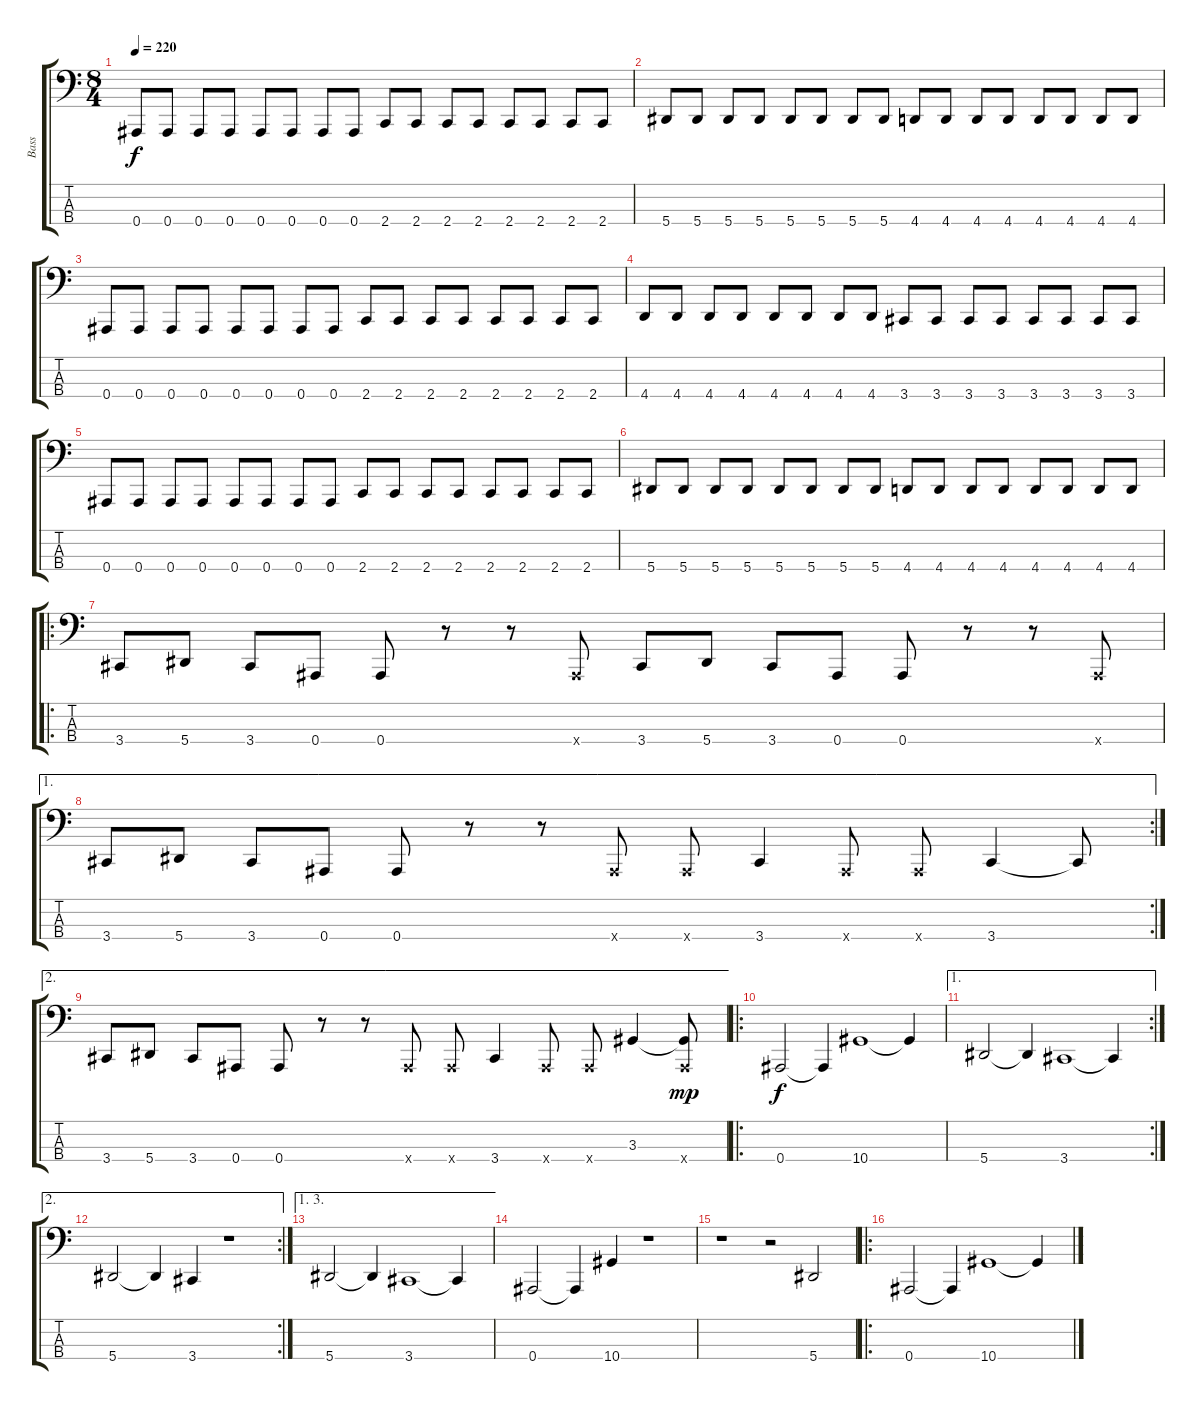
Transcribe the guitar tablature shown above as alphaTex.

\track ("Bass" "Bass") {instrument electricbassfinger}
\staff {score tabs}
\tuning (Eb2 Bb1 F1 Bb0) {hide}
\ts (8 4)
\tempo 220
\clef f4
\ks c
0.4.8{dy f} 0.4.8 0.4.8 0.4.8 0.4.8 0.4.8 0.4.8 0.4.8 2.4.8 2.4.8 2.4.8 2.4.8 2.4.8 2.4.8 2.4.8 2.4.8 |
5.4.8 5.4.8 5.4.8 5.4.8 5.4.8 5.4.8 5.4.8 5.4.8 4.4.8 4.4.8 4.4.8 4.4.8 4.4.8 4.4.8 4.4.8 4.4.8 |
0.4.8 0.4.8 0.4.8 0.4.8 0.4.8 0.4.8 0.4.8 0.4.8 2.4.8 2.4.8 2.4.8 2.4.8 2.4.8 2.4.8 2.4.8 2.4.8 |
4.4.8 4.4.8 4.4.8 4.4.8 4.4.8 4.4.8 4.4.8 4.4.8 3.4.8 3.4.8 3.4.8 3.4.8 3.4.8 3.4.8 3.4.8 3.4.8 |
0.4.8 0.4.8 0.4.8 0.4.8 0.4.8 0.4.8 0.4.8 0.4.8 2.4.8 2.4.8 2.4.8 2.4.8 2.4.8 2.4.8 2.4.8 2.4.8 |
5.4.8 5.4.8 5.4.8 5.4.8 5.4.8 5.4.8 5.4.8 5.4.8 4.4.8 4.4.8 4.4.8 4.4.8 4.4.8 4.4.8 4.4.8 4.4.8 |
\ro
3.4.8 5.4.8 3.4.8 0.4.8 0.4.8 r.8 r.8 0.4{x}.8 3.4.8 5.4.8 3.4.8 0.4.8 0.4.8 r.8 r.8 0.4{x}.8 |
\ae 1
\rc 2
3.4.8 5.4.8 3.4.8 0.4.8 0.4.8 r.8 r.8 0.4{x}.8 0.4{x}.8 3.4.4 0.4{x}.8 0.4{x}.8 3.4.4 3.4{t}.8 |
\ae 2
3.4.8 5.4.8 3.4.8 0.4.8 0.4.8 r.8 r.8 0.4{x}.8 0.4{x}.8 3.4.4 0.4{x}.8 0.4{x}.8 3.3.4 (3.3{t} 0.4{x}).8{dy mp} |
\ro
0.4.2{dy f} 0.4{t}.4 10.4.1 10.4{t}.4 |
\ae 1
\rc 2
5.4.2 5.4{t}.4 3.4.1 3.4{t}.4 |
\ae 2
\rc 2
5.4.2 5.4{t}.4 3.4.4 r.1 |
\ae (1 3)
5.4.2 5.4{t}.4 3.4.1 3.4{t}.4 |
0.4.2 0.4{t}.4 10.4.4 r.1 |
r.1 r.2 5.4.2 |
\ro
0.4.2 0.4{t}.4 10.4.1 10.4{t}.4
